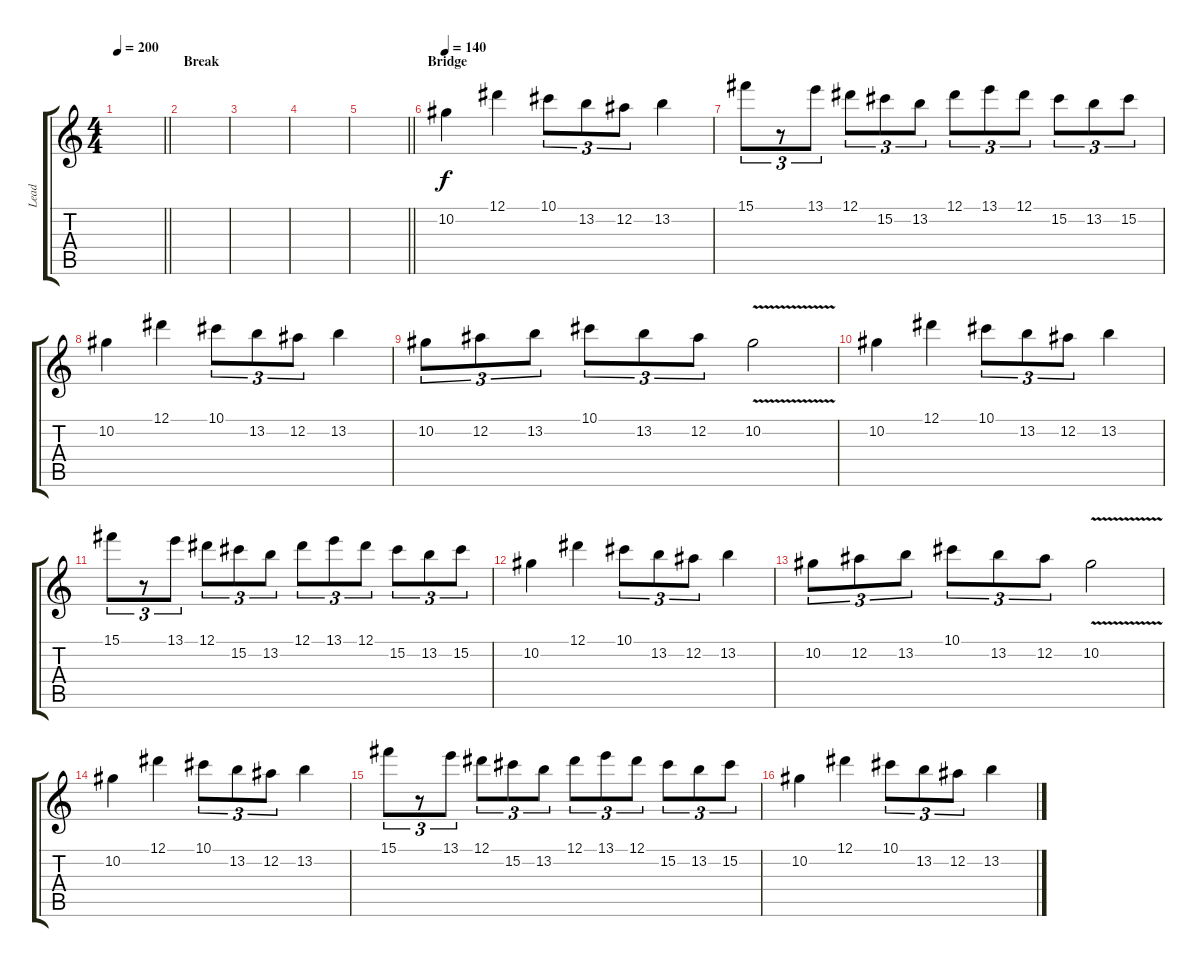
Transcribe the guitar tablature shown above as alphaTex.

\track ("Lead" "Lead") {instrument overdrivenguitar}
\staff {score tabs}
\tuning (Eb4 Bb3 Gb3 Db3 Ab2 Eb2) {hide}
\ts (4 4)
\tempo 200
\clef g2
\barLineRight lightlight
\ks c
|
\section ("" "Break")
|
|
|
\barLineRight lightlight
|
\section ("" "Bridge")
\tempo 140
10.2.4 12.1.4 10.1.8{tu (3 2)} 13.2.8{tu (3 2)} 12.2.8{tu (3 2)} 13.2.4 |
15.1.8{tu (3 2)} r.8{tu (3 2)} 13.1.8{tu (3 2)} 12.1.8{tu (3 2)} 15.2.8{tu (3 2)} 13.2.8{tu (3 2)} 12.1.8{tu (3 2)} 13.1.8{tu (3 2)} 12.1.8{tu (3 2)} 15.2.8{tu (3 2)} 13.2.8{tu (3 2)} 15.2.8{tu (3 2)} |
10.2.4 12.1.4 10.1.8{tu (3 2)} 13.2.8{tu (3 2)} 12.2.8{tu (3 2)} 13.2.4 |
10.2.8{tu (3 2)} 12.2.8{tu (3 2)} 13.2.8{tu (3 2)} 10.1.8{tu (3 2)} 13.2.8{tu (3 2)} 12.2.8{tu (3 2)} 10.2{v}.2 |
10.2.4 12.1.4 10.1.8{tu (3 2)} 13.2.8{tu (3 2)} 12.2.8{tu (3 2)} 13.2.4 |
15.1.8{tu (3 2)} r.8{tu (3 2)} 13.1.8{tu (3 2)} 12.1.8{tu (3 2)} 15.2.8{tu (3 2)} 13.2.8{tu (3 2)} 12.1.8{tu (3 2)} 13.1.8{tu (3 2)} 12.1.8{tu (3 2)} 15.2.8{tu (3 2)} 13.2.8{tu (3 2)} 15.2.8{tu (3 2)} |
10.2.4 12.1.4 10.1.8{tu (3 2)} 13.2.8{tu (3 2)} 12.2.8{tu (3 2)} 13.2.4 |
10.2.8{tu (3 2)} 12.2.8{tu (3 2)} 13.2.8{tu (3 2)} 10.1.8{tu (3 2)} 13.2.8{tu (3 2)} 12.2.8{tu (3 2)} 10.2{v}.2 |
10.2.4 12.1.4 10.1.8{tu (3 2)} 13.2.8{tu (3 2)} 12.2.8{tu (3 2)} 13.2.4 |
15.1.8{tu (3 2)} r.8{tu (3 2)} 13.1.8{tu (3 2)} 12.1.8{tu (3 2)} 15.2.8{tu (3 2)} 13.2.8{tu (3 2)} 12.1.8{tu (3 2)} 13.1.8{tu (3 2)} 12.1.8{tu (3 2)} 15.2.8{tu (3 2)} 13.2.8{tu (3 2)} 15.2.8{tu (3 2)} |
10.2.4 12.1.4 10.1.8{tu (3 2)} 13.2.8{tu (3 2)} 12.2.8{tu (3 2)} 13.2.4
